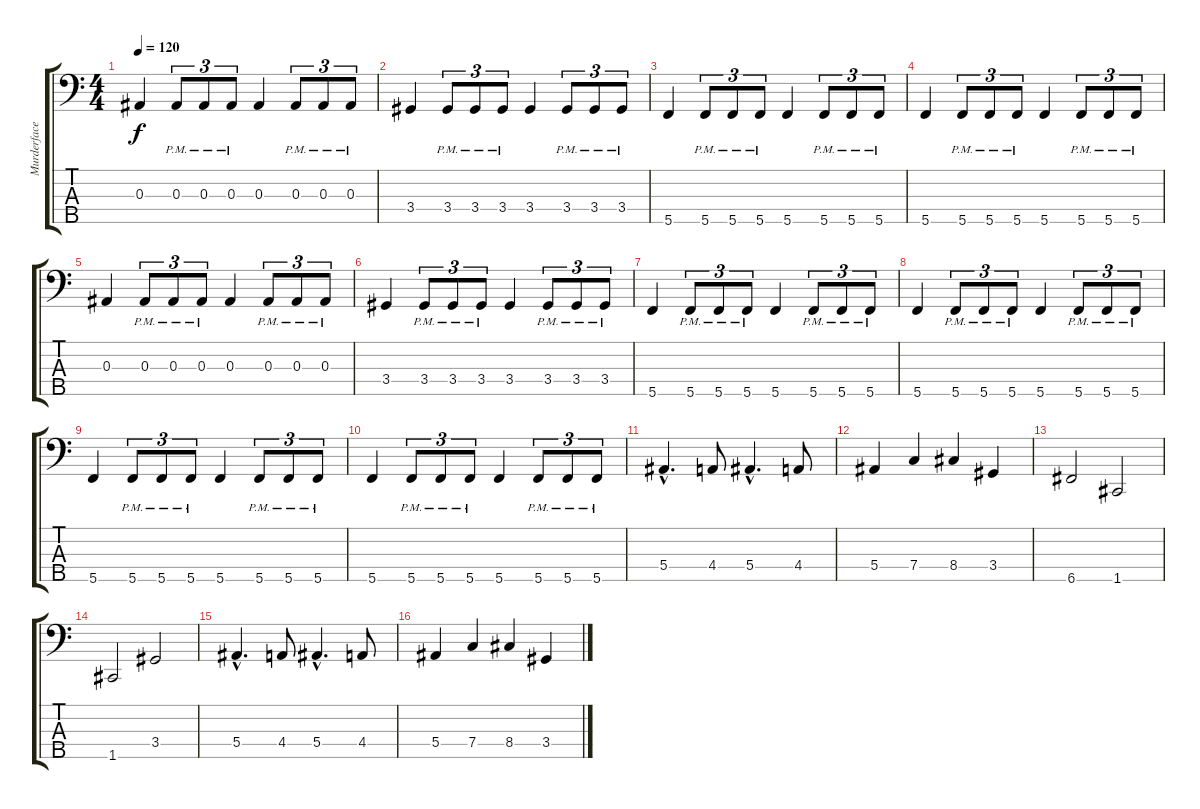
\track ("Murderface" "Murderface") {instrument electricbassfinger}
\staff {score tabs}
\tuning (G2 Eb2 Bb1 F1 C1) {hide}
\ts (4 4)
\tempo 120
\clef f4
\ks c
0.3.4{dy f} 0.3{pm}.8{tu (3 2)} 0.3{pm}.8{tu (3 2)} 0.3{pm}.8{tu (3 2)} 0.3.4 0.3{pm}.8{tu (3 2)} 0.3{pm}.8{tu (3 2)} 0.3{pm}.8{tu (3 2)} |
3.4.4 3.4{pm}.8{tu (3 2)} 3.4{pm}.8{tu (3 2)} 3.4{pm}.8{tu (3 2)} 3.4.4 3.4{pm}.8{tu (3 2)} 3.4{pm}.8{tu (3 2)} 3.4{pm}.8{tu (3 2)} |
5.5.4 5.5{pm}.8{tu (3 2)} 5.5{pm}.8{tu (3 2)} 5.5{pm}.8{tu (3 2)} 5.5.4 5.5{pm}.8{tu (3 2)} 5.5{pm}.8{tu (3 2)} 5.5{pm}.8{tu (3 2)} |
5.5.4 5.5{pm}.8{tu (3 2)} 5.5{pm}.8{tu (3 2)} 5.5{pm}.8{tu (3 2)} 5.5.4 5.5{pm}.8{tu (3 2)} 5.5{pm}.8{tu (3 2)} 5.5{pm}.8{tu (3 2)} |
0.3.4 0.3{pm}.8{tu (3 2)} 0.3{pm}.8{tu (3 2)} 0.3{pm}.8{tu (3 2)} 0.3.4 0.3{pm}.8{tu (3 2)} 0.3{pm}.8{tu (3 2)} 0.3{pm}.8{tu (3 2)} |
3.4.4 3.4{pm}.8{tu (3 2)} 3.4{pm}.8{tu (3 2)} 3.4{pm}.8{tu (3 2)} 3.4.4 3.4{pm}.8{tu (3 2)} 3.4{pm}.8{tu (3 2)} 3.4{pm}.8{tu (3 2)} |
5.5.4 5.5{pm}.8{tu (3 2)} 5.5{pm}.8{tu (3 2)} 5.5{pm}.8{tu (3 2)} 5.5.4 5.5{pm}.8{tu (3 2)} 5.5{pm}.8{tu (3 2)} 5.5{pm}.8{tu (3 2)} |
5.5.4 5.5{pm}.8{tu (3 2)} 5.5{pm}.8{tu (3 2)} 5.5{pm}.8{tu (3 2)} 5.5.4 5.5{pm}.8{tu (3 2)} 5.5{pm}.8{tu (3 2)} 5.5{pm}.8{tu (3 2)} |
5.5.4 5.5{pm}.8{tu (3 2)} 5.5{pm}.8{tu (3 2)} 5.5{pm}.8{tu (3 2)} 5.5.4 5.5{pm}.8{tu (3 2)} 5.5{pm}.8{tu (3 2)} 5.5{pm}.8{tu (3 2)} |
5.5.4 5.5{pm}.8{tu (3 2)} 5.5{pm}.8{tu (3 2)} 5.5{pm}.8{tu (3 2)} 5.5.4 5.5{pm}.8{tu (3 2)} 5.5{pm}.8{tu (3 2)} 5.5{pm}.8{tu (3 2)} |
5.4{hac}.4{d} 4.4.8 5.4{hac}.4{d} 4.4.8 |
5.4.4 7.4.4 8.4.4 3.4.4 |
6.5.2 1.5.2 |
1.5.2 3.4.2 |
5.4{hac}.4{d} 4.4.8 5.4{hac}.4{d} 4.4.8 |
5.4.4 7.4.4 8.4.4 3.4.4
